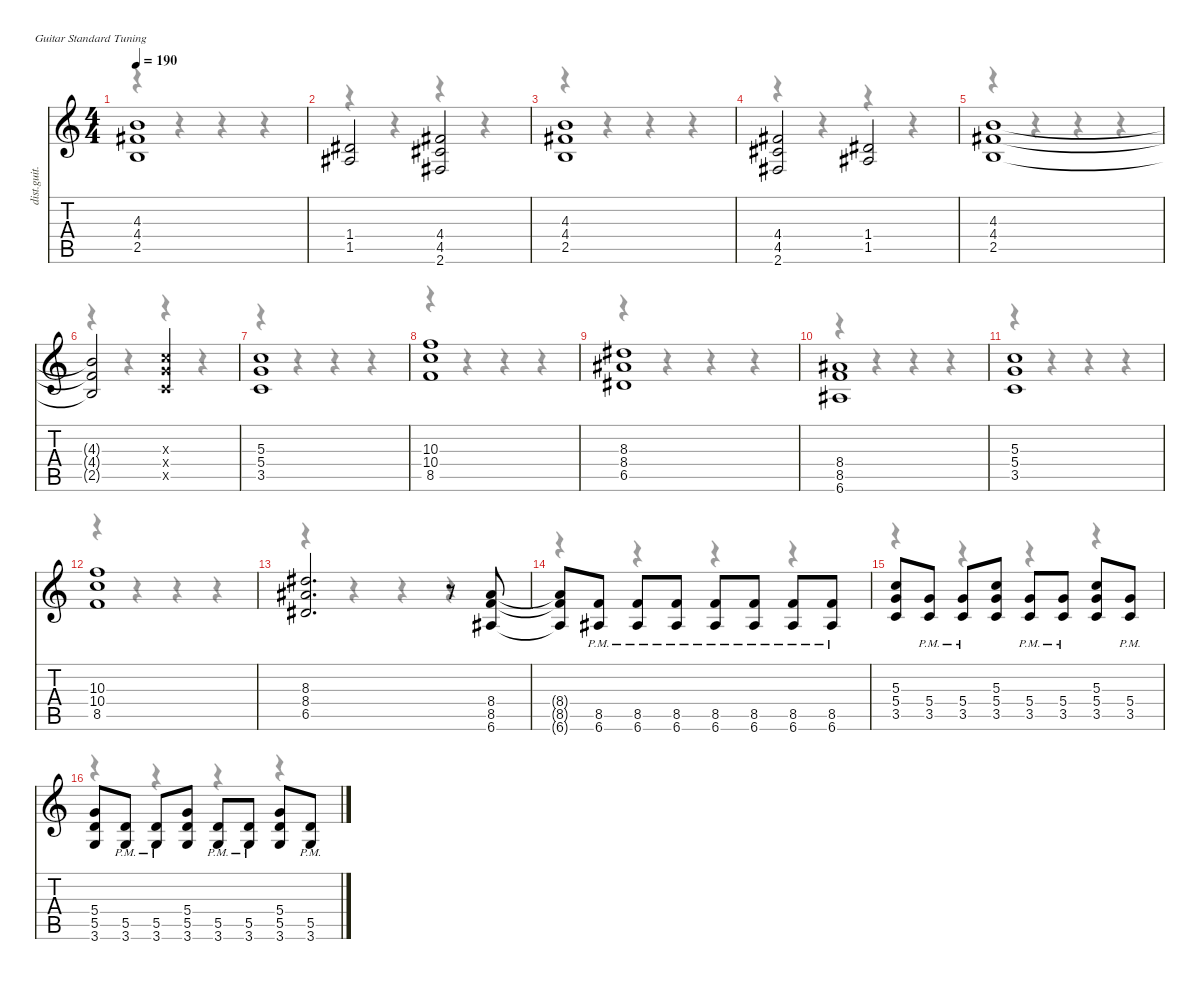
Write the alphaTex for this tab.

\defaultSystemsLayout 4
\hideDynamics
\bracketExtendMode nobrackets
\track ("Rhythm" "dist.guit.") {instrument distortionguitar}
\staff {score tabs}
\tuning (E4 B3 G3 D3 A2 E2)
\voice
\ts (4 4)
\tempo 190
\clef g2
\ks c
(4.3{t} 4.4{t acc #} 2.5{t}).1{dy f} |
(1.4{acc #} 1.5{acc #}).2 (4.4{acc #} 4.5{acc #} 2.6{acc #}).2 |
(4.3 4.4{acc #} 2.5).1 |
(4.4{acc #} 4.5{acc #} 2.6{acc #}).2 (1.4{acc #} 1.5{acc #}).2 |
(4.3 4.4{acc #} 2.5).1 |
(4.3{t} 4.4{t acc #} 2.5{t}).2{beam Up} (5.3{x} 5.4{x} 3.5{x}).2{beam Up} |
(5.3 5.4 3.5).1{beam Up} |
(10.3 10.4 8.5).1{beam Up} |
(8.3{acc #} 8.4{acc #} 6.5{acc #}).1{beam Up} |
(8.4{acc #} 8.5 6.6{acc #}).1{beam Up} |
(5.3 5.4 3.5).1{beam Up} |
(10.3 10.4 8.5).1{beam Up} |
(8.3{acc #} 8.4{acc #} 6.5{acc #}).2{d beam Up} r.8{beam Up} (8.4{acc #} 8.5 6.6{acc #}).8{beam Up} |
(8.4{t acc #} 8.5{t} 6.6{t acc #}).8{beam Up} (8.5{pm} 6.6{pm acc #}).8{beam Up} (8.5{pm} 6.6{pm acc #}).8{beam Up} (8.5{pm} 6.6{pm acc #}).8{beam Up} (8.5{pm} 6.6{pm acc #}).8{beam Up} (8.5{pm} 6.6{pm acc #}).8{beam Up} (8.5{pm} 6.6{pm acc #}).8{beam Up} (8.5{pm} 6.6{pm acc #}).8{beam Up} |
(5.3 5.4 3.5).8{beam Up} (5.4{pm} 3.5{pm}).8{beam Up} (5.4{pm} 3.5{pm}).8{beam Up} (5.3 5.4 3.5).8{beam Up} (5.4{pm} 3.5{pm}).8{beam Up} (5.4{pm} 3.5{pm}).8{beam Up} (5.3 5.4 3.5).8{beam Up} (5.4{pm} 3.5{pm}).8{beam Up} |
(5.4 5.5 3.6).8{beam Up} (5.5{pm} 3.6{pm}).8{beam Up} (5.5{pm} 3.6{pm}).8{beam Up} (5.4 5.5 3.6).8{beam Up} (5.5{pm} 3.6{pm}).8{beam Up} (5.5{pm} 3.6{pm}).8{beam Up} (5.4 5.5 3.6).8{beam Up} (5.5{pm} 3.6{pm}).8{beam Up}
\voice
\clef g2
\ottava regular
\simile none
\ks c
r.4{dy mf} r.4 r.4 r.4 |
r.4 r.4 r.4 r.4 |
r.4 r.4 r.4 r.4 |
r.4 r.4 r.4 r.4 |
r.4 r.4 r.4 r.4 |
r.4{beam Down} r.4{beam Down} r.4{beam Down} r.4{beam Down} |
r.4{beam Down} r.4{beam Down} r.4{beam Down} r.4{beam Down} |
r.4{beam Down} r.4{beam Down} r.4{beam Down} r.4{beam Down} |
r.4{beam Down} r.4{beam Down} r.4{beam Down} r.4{beam Down} |
r.4{beam Down} r.4{beam Down} r.4{beam Down} r.4{beam Down} |
r.4{beam Down} r.4{beam Down} r.4{beam Down} r.4{beam Down} |
r.4{beam Down} r.4{beam Down} r.4{beam Down} r.4{beam Down} |
r.4{beam Down} r.4{beam Down} r.4{beam Down} r.4{beam Down} |
r.4{beam Down} r.4{beam Down} r.4{beam Down} r.4{beam Down} |
r.4{beam Down} r.4{beam Down} r.4{beam Down} r.4{beam Down} |
r.4{beam Down} r.4{beam Down} r.4{beam Down} r.4{beam Down}
